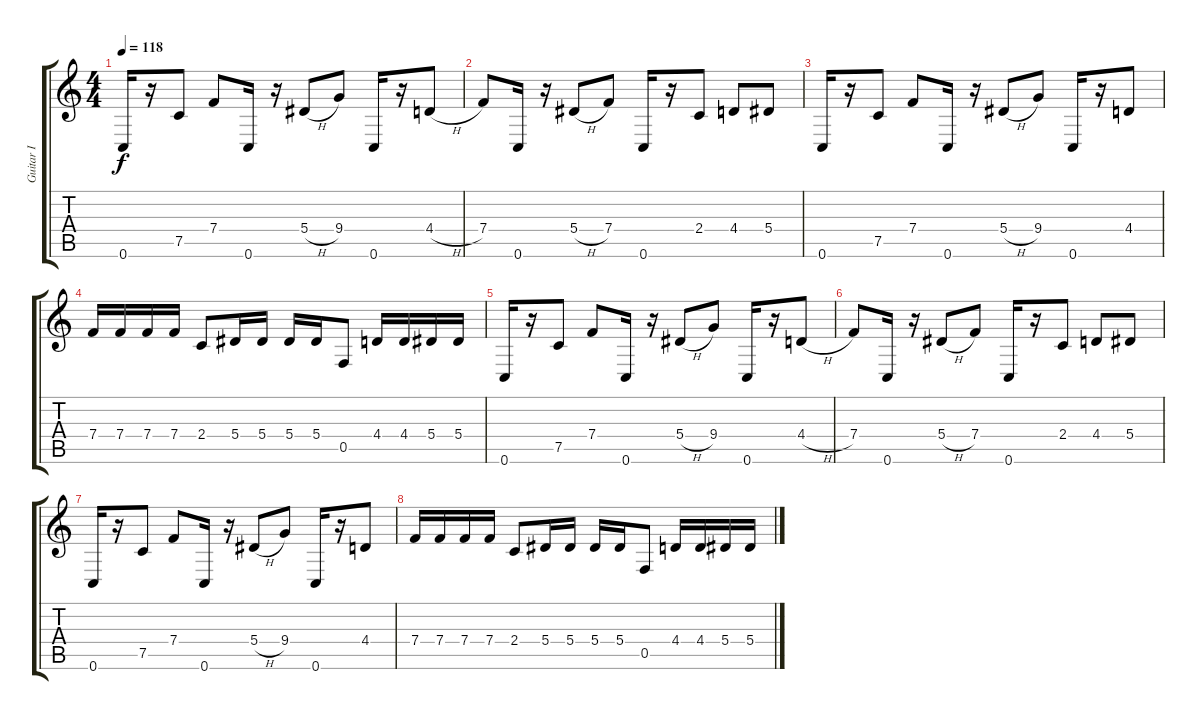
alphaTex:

\track ("Guitar I" "Guitar I") {instrument distortionguitar}
\staff {score tabs}
\tuning (C4 G3 Eb3 Bb2 F2 C2) {hide}
\ts (4 4)
\tempo 118
\clef g2
\ks c
0.6.16{dy f} r.16 7.5.8 7.4.8 0.6.16 r.16 5.4{h}.8 9.4.8 0.6.16 r.16 4.4{h}.8 |
7.4.8 0.6.16 r.16 5.4{h}.8 7.4.8 0.6.16 r.16 2.4.8 4.4.8 5.4.8 |
0.6.16 r.16 7.5.8 7.4.8 0.6.16 r.16 5.4{h}.8 9.4.8 0.6.16 r.16 4.4.8 |
7.4.16 7.4.16 7.4.16 7.4.16 2.4.8 5.4.16 5.4.16 5.4.16 5.4.16 0.5.8 4.4.16 4.4.16 5.4.16 5.4.16 |
0.6.16 r.16 7.5.8 7.4.8 0.6.16 r.16 5.4{h}.8 9.4.8 0.6.16 r.16 4.4{h}.8 |
7.4.8 0.6.16 r.16 5.4{h}.8 7.4.8 0.6.16 r.16 2.4.8 4.4.8 5.4.8 |
0.6.16 r.16 7.5.8 7.4.8 0.6.16 r.16 5.4{h}.8 9.4.8 0.6.16 r.16 4.4.8 |
7.4.16 7.4.16 7.4.16 7.4.16 2.4.8 5.4.16 5.4.16 5.4.16 5.4.16 0.5.8 4.4.16 4.4.16 5.4.16 5.4.16
